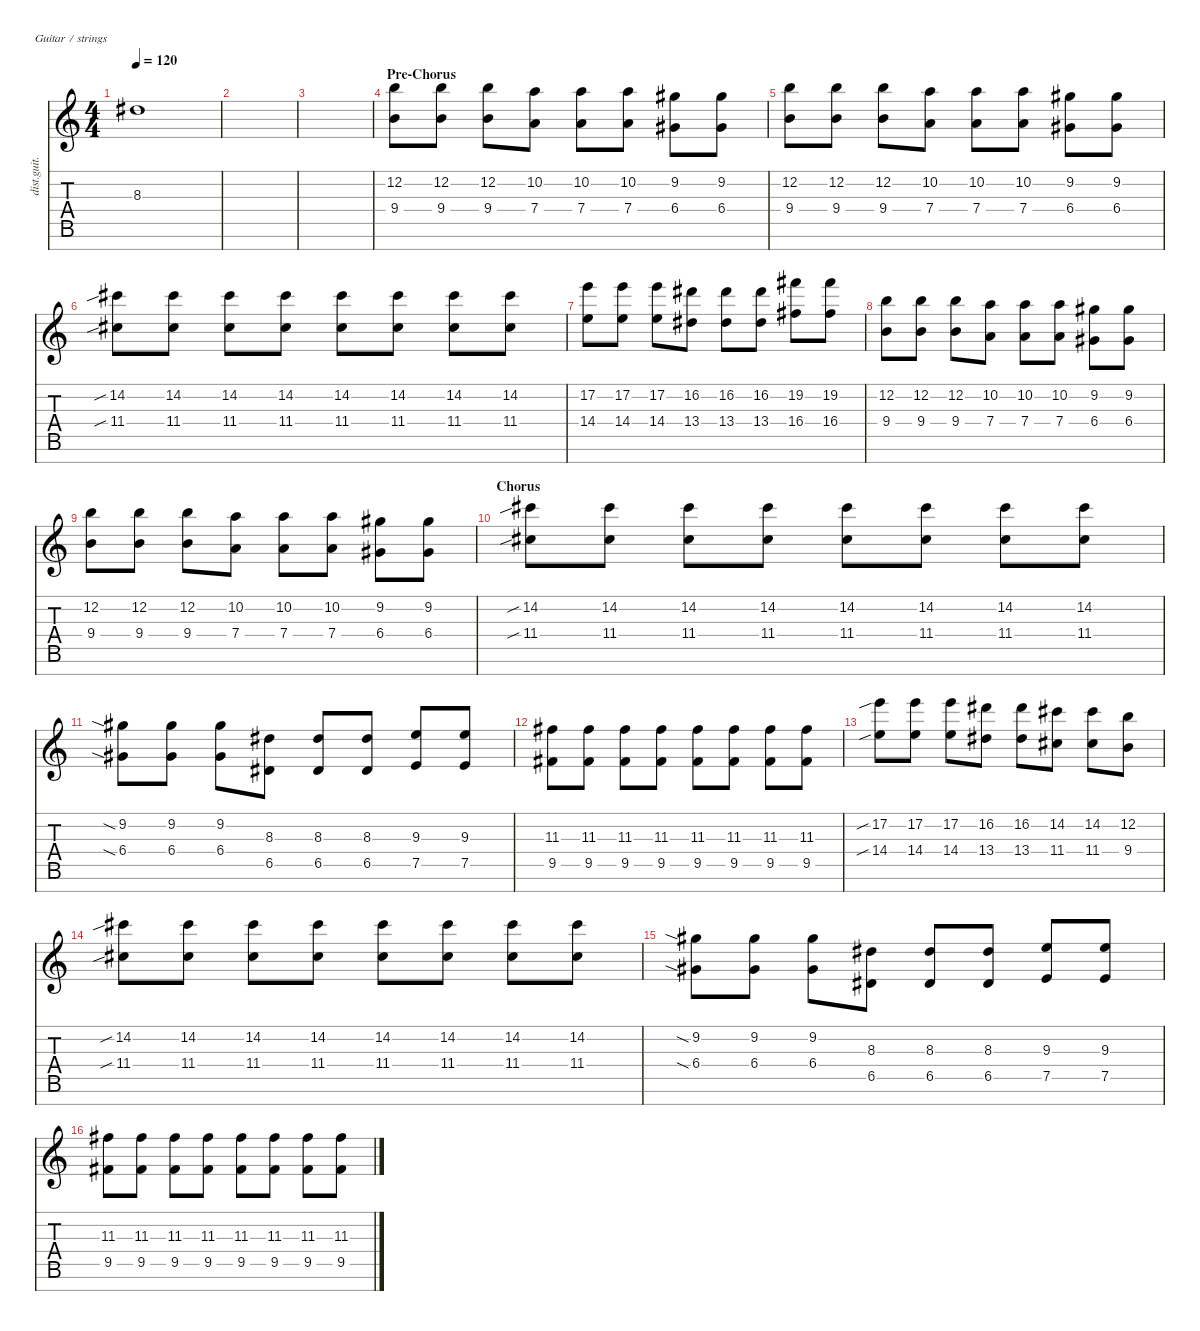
\defaultSystemsLayout 4
\hideDynamics
\bracketExtendMode nobrackets
\track ("Distortion Guitar - Zoli" "dist.guit.") {instrument distortionguitar}
\staff {score tabs}
\tuning (E4 B3 G3 D3 A2 E2 B1)
\ts (4 4)
\tempo 120
\clef g2
\ks c
8.3{t acc #}.1{dy mf beam Down} |
|
|
\section ("" "Pre-Chorus")
(9.4 12.2).8{dy ff beam Down} (9.4 12.2).8{beam Down} (9.4 12.2).8{beam Down} (7.4 10.2).8{beam Down} (7.4 10.2).8{beam Down} (7.4 10.2).8{beam Down} (6.4{acc #} 9.2{acc #}).8{beam Down} (6.4{acc #} 9.2{acc #}).8{beam Down} |
(9.4 12.2).8{beam Down} (9.4 12.2).8{beam Down} (9.4 12.2).8{beam Down} (7.4 10.2).8{beam Down} (7.4 10.2).8{beam Down} (7.4 10.2).8{beam Down} (6.4{acc #} 9.2{acc #}).8{beam Down} (6.4{acc #} 9.2{acc #}).8{beam Down} |
(11.4{sib acc #} 14.2{sib acc #}).8{beam Down} (11.4{acc #} 14.2{acc #}).8{beam Down} (11.4{acc #} 14.2{acc #}).8{beam Down} (11.4{acc #} 14.2{acc #}).8{beam Down} (11.4{acc #} 14.2{acc #}).8{beam Down} (11.4{acc #} 14.2{acc #}).8{beam Down} (11.4{acc #} 14.2{acc #}).8{beam Down} (11.4{acc #} 14.2{acc #}).8{beam Down} |
(14.4 17.2).8{beam Down} (14.4 17.2).8{beam Down} (14.4 17.2).8{beam Down} (13.4{acc #} 16.2{acc #}).8{beam Down} (13.4{acc #} 16.2{acc #}).8{beam Down} (13.4{acc #} 16.2{acc #}).8{beam Down} (16.4{acc #} 19.2{acc #}).8{beam Down} (16.4{acc #} 19.2{acc #}).8{beam Down} |
(9.4 12.2).8{beam Down} (9.4 12.2).8{beam Down} (9.4 12.2).8{beam Down} (7.4 10.2).8{beam Down} (7.4 10.2).8{beam Down} (7.4 10.2).8{beam Down} (6.4{acc #} 9.2{acc #}).8{beam Down} (6.4{acc #} 9.2{acc #}).8{beam Down} |
(9.4 12.2).8{beam Down} (9.4 12.2).8{beam Down} (9.4 12.2).8{beam Down} (7.4 10.2).8{beam Down} (7.4 10.2).8{beam Down} (7.4 10.2).8{beam Down} (6.4{acc #} 9.2{acc #}).8{beam Down} (6.4{acc #} 9.2{acc #}).8{beam Down} |
\section ("" "Chorus")
(11.4{sib acc #} 14.2{sib acc #}).8{beam Down} (11.4{acc #} 14.2{acc #}).8{beam Down} (11.4{acc #} 14.2{acc #}).8{beam Down} (11.4{acc #} 14.2{acc #}).8{beam Down} (11.4{acc #} 14.2{acc #}).8{beam Down} (11.4{acc #} 14.2{acc #}).8{beam Down} (11.4{acc #} 14.2{acc #}).8{beam Down} (11.4{acc #} 14.2{acc #}).8{beam Down} |
(6.4{sia acc #} 9.2{sia acc #}).8{beam Down} (6.4{acc #} 9.2{acc #}).8{beam Down} (6.4{acc #} 9.2{acc #}).8{beam Down} (6.5{acc #} 8.3{acc #}).8{beam Down} (6.5{acc #} 8.3{acc #}).8{beam Up} (6.5{acc #} 8.3{acc #}).8{beam Up} (7.5 9.3).8{beam Up} (7.5 9.3).8{beam Up} |
(9.5{acc #} 11.3{acc #}).8{beam Down} (9.5{acc #} 11.3{acc #}).8{beam Down} (9.5{acc #} 11.3{acc #}).8{beam Down} (9.5{acc #} 11.3{acc #}).8{beam Down} (9.5{acc #} 11.3{acc #}).8{beam Down} (9.5{acc #} 11.3{acc #}).8{beam Down} (9.5{acc #} 11.3{acc #}).8{beam Down} (9.5{acc #} 11.3{acc #}).8{beam Down} |
(14.4{sib} 17.2{sib}).8{beam Down} (14.4 17.2).8{beam Down} (14.4 17.2).8{beam Down} (13.4{acc #} 16.2{acc #}).8{beam Down} (13.4{acc #} 16.2{acc #}).8{beam Down} (11.4{acc #} 14.2{acc #}).8{beam Down} (11.4{acc #} 14.2{acc #}).8{beam Down} (9.4 12.2).8{beam Down} |
(11.4{sib acc #} 14.2{sib acc #}).8{beam Down} (11.4{acc #} 14.2{acc #}).8{beam Down} (11.4{acc #} 14.2{acc #}).8{beam Down} (11.4{acc #} 14.2{acc #}).8{beam Down} (11.4{acc #} 14.2{acc #}).8{beam Down} (11.4{acc #} 14.2{acc #}).8{beam Down} (11.4{acc #} 14.2{acc #}).8{beam Down} (11.4{acc #} 14.2{acc #}).8{beam Down} |
(6.4{sia acc #} 9.2{sia acc #}).8{beam Down} (6.4{acc #} 9.2{acc #}).8{beam Down} (6.4{acc #} 9.2{acc #}).8{beam Down} (6.5{acc #} 8.3{acc #}).8{beam Down} (6.5{acc #} 8.3{acc #}).8{beam Up} (6.5{acc #} 8.3{acc #}).8{beam Up} (7.5 9.3).8{beam Up} (7.5 9.3).8{beam Up} |
(9.5{acc #} 11.3{acc #}).8{beam Down} (9.5{acc #} 11.3{acc #}).8{beam Down} (9.5{acc #} 11.3{acc #}).8{beam Down} (9.5{acc #} 11.3{acc #}).8{beam Down} (9.5{acc #} 11.3{acc #}).8{beam Down} (9.5{acc #} 11.3{acc #}).8{beam Down} (9.5{acc #} 11.3{acc #}).8{beam Down} (9.5{acc #} 11.3{acc #}).8{beam Down}
